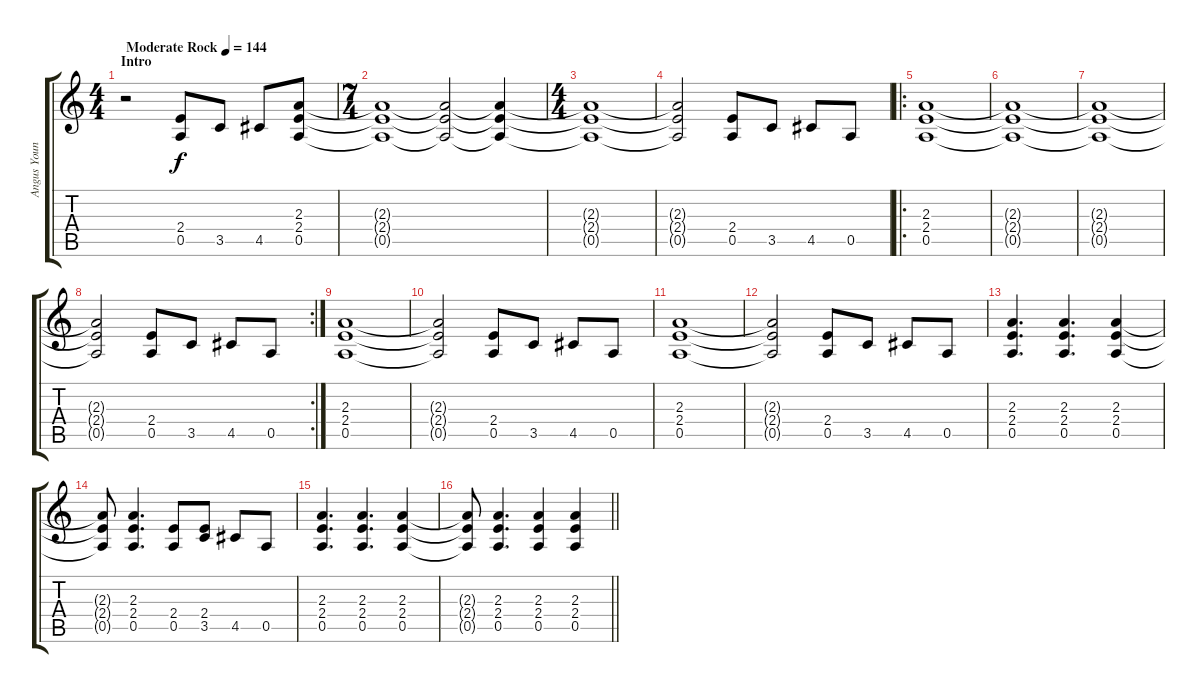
\track ("Angus Young" "Angus Youn") {instrument overdrivenguitar}
\staff {score tabs}
\tuning (E4 B3 G3 D3 A2 E2) {hide}
\ts (4 4)
\section ("" "Intro")
\tempo (144 "Moderate Rock")
\clef g2
\ks c
r.2{dy f instrument overdrivenguitar} (2.4 0.5).8 3.5.8 4.5.8 (2.3 2.4 0.5).8 |
\ts (7 4)
(2.3{t} 2.4{t} 0.5{t}).1 (2.3{t} 2.4{t} 0.5{t}).2 (2.3{t} 2.4{t} 0.5{t}).4 |
\ts (4 4)
(2.3{t} 2.4{t} 0.5{t}).1 |
(2.3{t} 2.4{t} 0.5{t}).2 (2.4 0.5).8 3.5.8 4.5.8 0.5.8 |
\ro
(2.3 2.4 0.5).1 |
(2.3{t} 2.4{t} 0.5{t}).1 |
(2.3{t} 2.4{t} 0.5{t}).1 |
\rc 2
(2.3{t} 2.4{t} 0.5{t}).2 (2.4 0.5).8 3.5.8 4.5.8 0.5.8 |
(2.3 2.4 0.5).1 |
(2.3{t} 2.4{t} 0.5{t}).2 (2.4 0.5).8 3.5.8 4.5.8 0.5.8 |
(2.3 2.4 0.5).1 |
(2.3{t} 2.4{t} 0.5{t}).2 (2.4 0.5).8 3.5.8 4.5.8 0.5.8 |
(2.3 2.4 0.5).4{d} (2.3 2.4 0.5).4{d} (2.3 2.4 0.5).4 |
(2.3{t} 2.4{t} 0.5{t}).8 (2.3 2.4 0.5).4{d} (2.4 0.5).8 (2.4 3.5).8 4.5.8 0.5.8 |
(2.3 2.4 0.5).4{d} (2.3 2.4 0.5).4{d} (2.3 2.4 0.5).4 |
\barLineRight lightlight
(2.3{t} 2.4{t} 0.5{t}).8 (2.3 2.4 0.5).4{d} (2.3 2.4 0.5).4 (2.3 2.4 0.5).4
